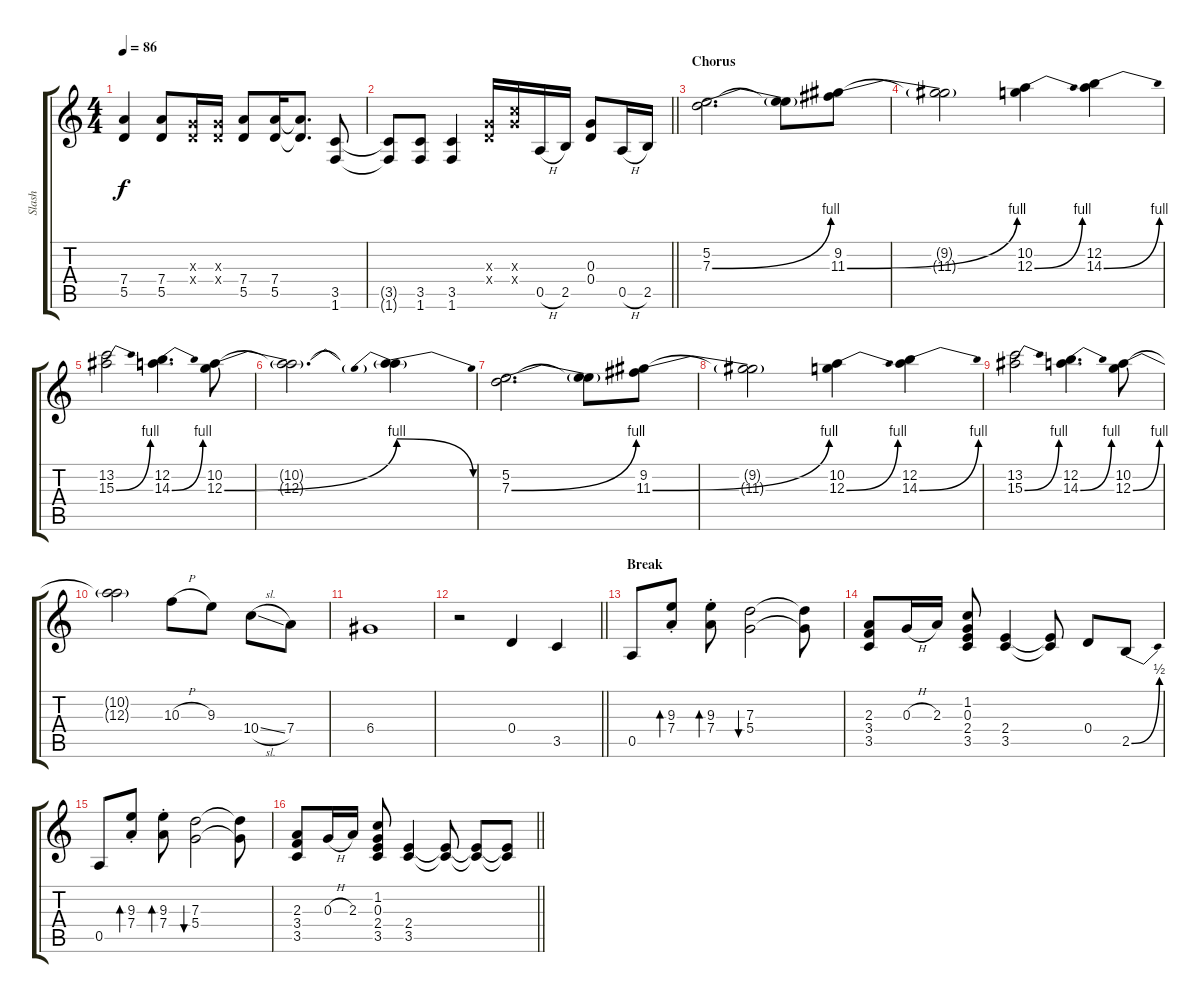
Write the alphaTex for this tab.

\track ("Slash" "Slash") {instrument overdrivenguitar}
\staff {score tabs}
\tuning (E4 B3 G3 D3 A2 E2) {hide}
\ts (4 4)
\tempo 86
\clef g2
\ks c
(7.4 5.5).4{dy f} (7.4 5.5).8 (0.3{x} 0.4{x}).16 (0.3{x} 0.4{x}).16 (7.4 5.5).8 (7.4 5.5).16 (7.4{t} 5.5{t}).8{d} (3.5 1.6).8 |
\barLineRight lightlight
(3.5{t} 1.6{t}).8 (3.5 1.6).8 (3.5 1.6).4 (0.3{x} 0.4{x}).16 (5.3{x} 5.4{x}).16 0.5{h}.16{volume 10 balance 8 instrument overdrivenguitar} 2.5.16 (0.3 0.4).8 0.5{h}.16 2.5.16 |
\section ("" "Chorus")
(5.2 7.3{be (bend 0 0 60 4)}).2{d} (5.2{t} 7.3{t}).8 (9.2 11.3{be (bend 0 0 60 4)}).8 |
(9.2{t} 11.3{t}).2 (10.2 12.3{be (bend 0 0 60 4)}).4 (12.2 14.3{be (bend 0 0 60 4)}).4 |
(13.2 15.3{be (bend 0 0 60 4)}).2 (12.2 14.3{be (bend 0 0 60 4)}).4{d} (10.2 12.3{be (bend 0 0 60 4)}).8 |
(10.2{t} 12.3{t}).2{d} (10.2{t} 12.3{be (prebendrelease 0 4 60 0) t}).4 |
(5.2 7.3{be (bend 0 0 60 4)}).2{d} (5.2{t} 7.3{t}).8 (9.2 11.3{be (bend 0 0 60 4)}).8 |
(9.2{t} 11.3{t}).2 (10.2 12.3{be (bend 0 0 60 4)}).4 (12.2 14.3{be (bend 0 0 60 4)}).4 |
(13.2 15.3{be (bend 0 0 60 4)}).2 (12.2 14.3{be (bend 0 0 60 4)}).4{d} (10.2 12.3{be (bend 0 0 60 4)}).8 |
(10.2{t} 12.3{t}).2 10.3{h}.8 9.3.8 10.4{sl}.8 7.4.8 |
6.4.1 |
\barLineRight lightlight
r.2 0.4.4{volume 13 instrument distortionguitar} 3.5.4 |
\section ("" "Break")
0.5.8{balance 8} (9.3{st} 7.4{st}).8{bd 60} (9.3{st} 7.4{st}).8{bd 60} (7.3 5.4).2{bu 60} (7.3{t} 5.4{t}).8 |
(2.3 3.4 3.5).8 0.3{h}.16 2.3.16 (1.2 0.3 2.4 3.5).8 (2.4 3.5).4 (2.4{t} 3.5{t}).8 0.4.8 2.5{be (bend 0 0 60 2)}.8 |
0.5.8 (9.3{st} 7.4{st}).8{bd 60} (9.3{st} 7.4{st}).8{bd 60} (7.3 5.4).2{bu 60} (7.3{t} 5.4{t}).8 |
\barLineRight lightlight
(2.3 3.4 3.5).8 0.3{h}.16 2.3.16 (1.2 0.3 2.4 3.5).8 (2.4 3.5).4 (2.4{t} 3.5{t}).8 (2.4{t} 3.5{t}).8 (2.4{t} 3.5{t}).8
